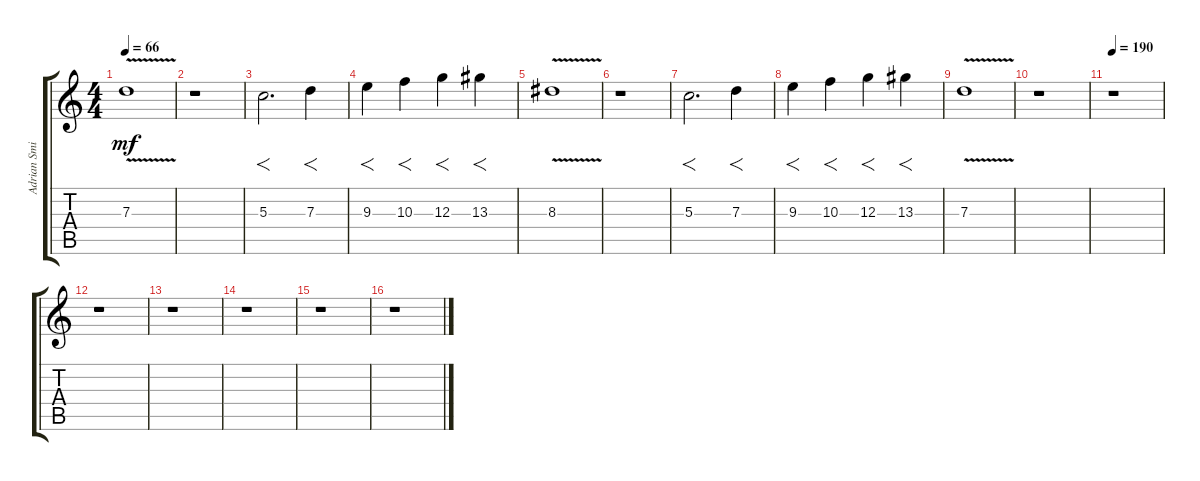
\track ("Adrian Smith" "Adrian Smi") {instrument overdrivenguitar}
\staff {score tabs}
\tuning (E4 B3 G3 D3 A2 E2) {hide}
\ts (4 4)
\tempo 66
\clef g2
\ks c
7.3{v}.1{dy mf} |
r.1 |
5.3.2{f d} 7.3.4{f} |
9.3.4{f} 10.3.4{f} 12.3.4{f} 13.3.4{f} |
8.3{v}.1 |
r.1 |
5.3.2{f d} 7.3.4{f} |
9.3.4{f} 10.3.4{f} 12.3.4{f} 13.3.4{f} |
7.3{v}.1 |
r.1 |
\tempo 190
r.1 |
r.1 |
r.1 |
r.1 |
r.1 |
r.1
